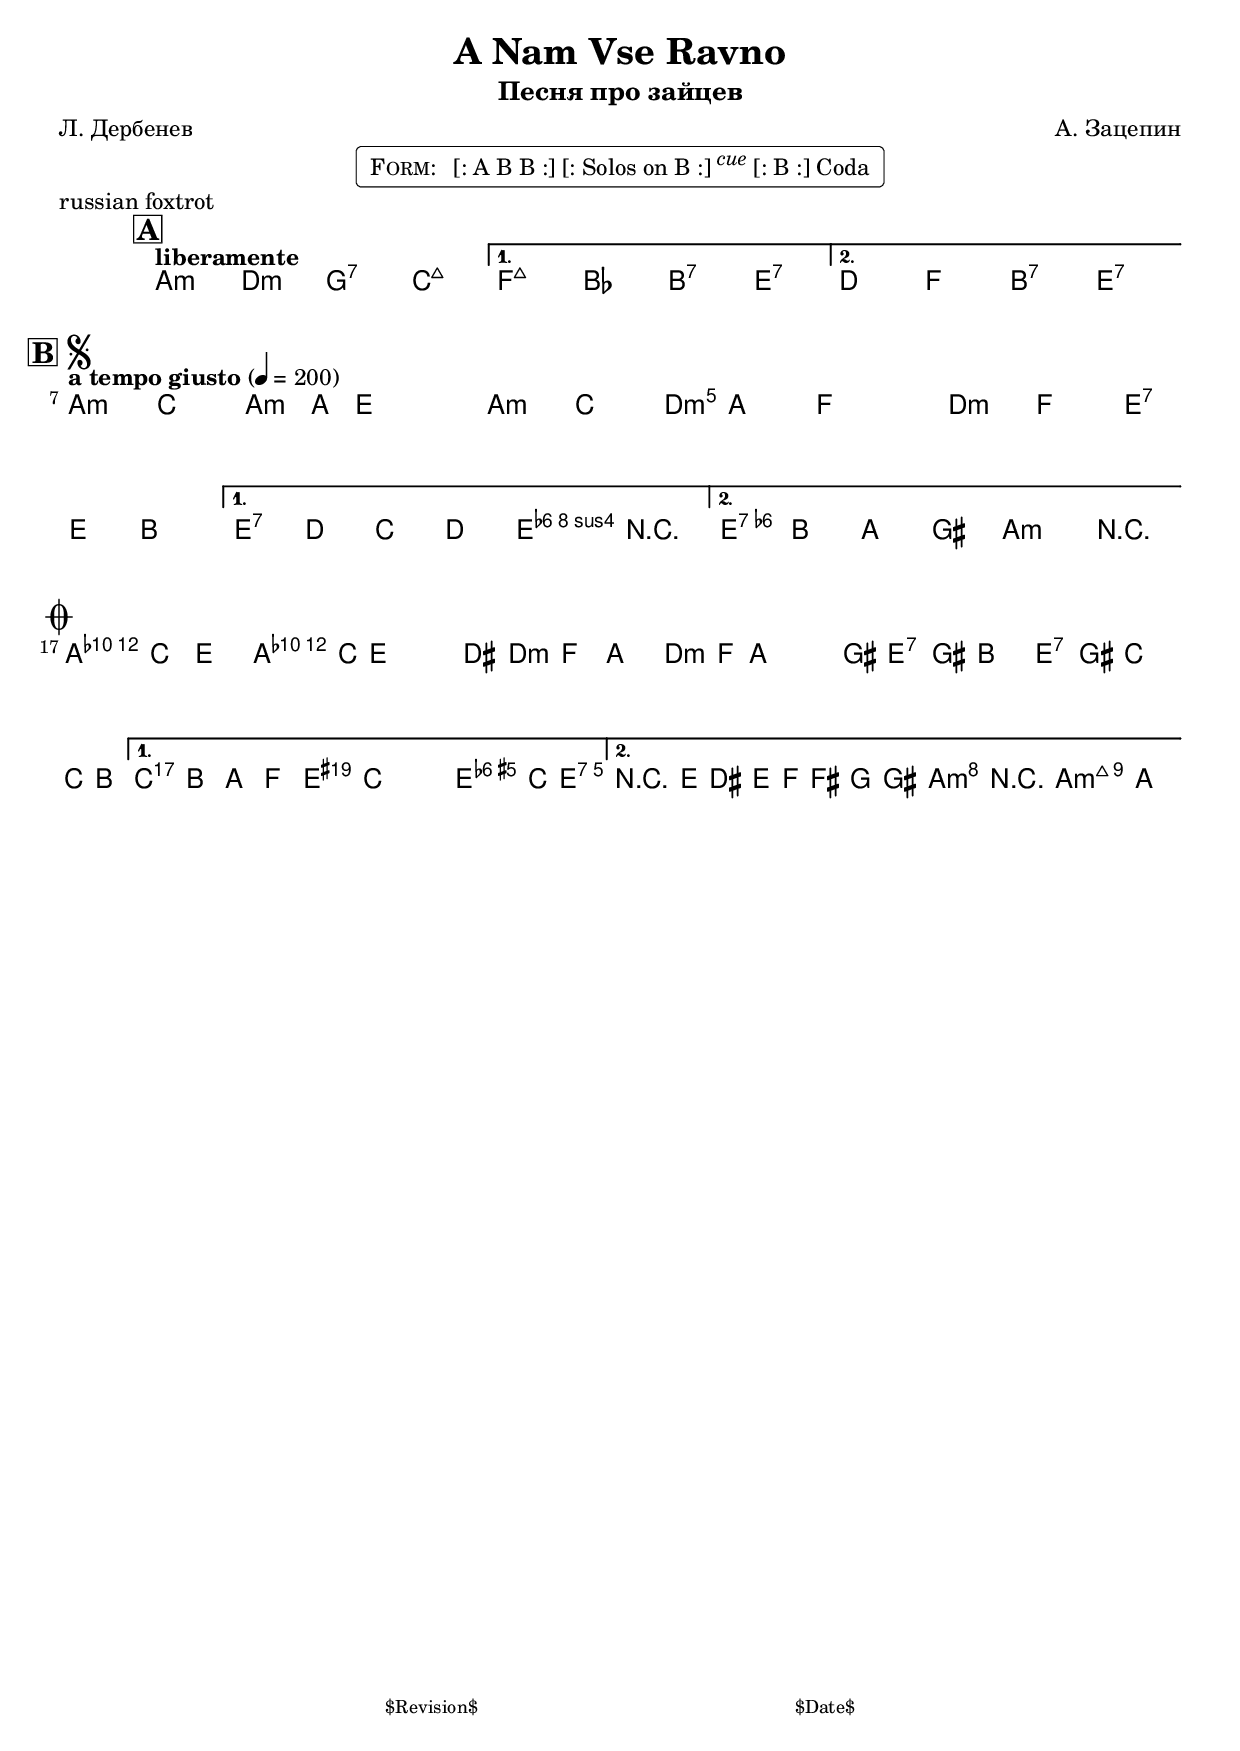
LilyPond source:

\version "2.17.97"

%
% $File$
% $Date$
% $Revision$
% $Author$
%

\header {
  title = "A Nam Vse Ravno"
  subtitle = "Песня про зайцев"
  subsubtitle = ""

  composer = "А. Зацепин"
  poet = "Л. Дербенев"
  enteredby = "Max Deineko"

  meter = ""
  piece = "russian foxtrot"
  version = "$Revision$"

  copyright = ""
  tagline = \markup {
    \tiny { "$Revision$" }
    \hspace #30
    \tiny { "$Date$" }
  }
}

harm = \chords {
  \set Score.skipBars = ##t
  \set Score.markFormatter = #format-mark-box-letters
  \set chordChanges = ##t

  \time 6/4

  a2.:m d:m g:7 c:maj |
  f:maj bes b:7 e:7 |
  d f |
  \time 7/4
  b:7 e1:7 |

  a1:m a:m a:m d:m |
  d:m e:7 e:7 a2:m e:7 |
  \once \set chordChanges = ##f
  e1:7 a2:m e:7 |

  a1:m a:m d:m d:m e:7 e:7 |
  a:m e2:aug e4:aug e:7 |
  \once \set chordChanges = ##f
  e1:7 a4.:m a8:m9.7+ s2 |
}

%%% Function: rhythmMark
%%% ============================================================
%%%  Purpose: print a sophisticated rehearsal mark e.g
%%%           for rhythm directives
%%%    Usage: \rhythmMark label music1 music2
%%% ------------------------------------------------------------
%%% Variable: label (string)
%%% ------------------------------------------------------------
%%% Variable: music1 (ly:music)
%%% ------------------------------------------------------------
%%% Variable: music2 (ly:music)
%%% ------------------------------------------------------------
%%%  Example: \rhythmMark #"Swing" \rhyMarkIIEighths
%%%                 \rhyMarkSlurredTriplets
%%% ------------------------------------------------------------
%%% Constants:
%%%           rhythmMarkStaffReduce = #-3
%%%           rhythmMarkLabelFontSize = #-2
%%% ------------------------------------------------------------
%%%  Comment: see below for predefined values for music1&2
%%% ============================================================

rhythmMarkStaffReduce = #-3
rhythmMarkLabelFontSize = #-2

rhythmMark = #(define-music-function (parser location label musicI musicII ) (string? ly:music? ly:music?)
   #{
      \mark \markup {
        \line \general-align #Y #DOWN {
          \combine
            \italic \fontsize #rhythmMarkLabelFontSize $label
            \transparent \italic \fontsize #rhythmMarkLabelFontSize f

          \score {                     % 2nd column in line
            \new Staff \with {
              fontSize = #rhythmMarkStaffReduce
              \override StaffSymbol #'staff-space = #(magstep rhythmMarkStaffReduce)
              \override StaffSymbol #'line-count = #0
              \override VerticalAxisGroup #'Y-extent = #'(-0.85 . 4)
            }

            {
              \relative { \stemUp $musicI }
             
%             \override Score.SpacingSpanner #'strict-note-spacing = ##t
              \once \override Score.TextScript #'Y-offset = #-0.4
              s4.^\markup{ \halign #-1 \italic "=" }
              
              \relative { \stemUp $musicII }
            } 
            
            \layout {
              ragged-right= ##t
              indent = 0
              \context {
                \Staff
                \remove "Clef_engraver"
                \remove "Time_signature_engraver"
              }
            } % layout end

          } % Score end

        } % line end
      } % markup end
   #})

%%% Function: rhythmMarkC
%%% ============================================================
%%%  Purpose: print a sophisticated rehearsal mark e.g for
%%%           rhythm directives in a column (music on top)
%%%    Usage: \rhythmMarkC label music1 music2
%%% ------------------------------------------------------------
%%% Variable: label (string)
%%% ------------------------------------------------------------
%%% Variable: music1 (ly:music)
%%% ------------------------------------------------------------
%%% Variable: music2 (ly:music)
%%% ------------------------------------------------------------
%%%  Example: \rhythmMarkC #"Swing" \rhyMarkIIEighths
%%%                 \rhyMarkSlurredTriplets
%%% ------------------------------------------------------------
%%% Constants:
%%%           rhythmMarkCStaffReduce = #-4
%%%           rhythmMarkCLabelFontSize = #-2
%%% ------------------------------------------------------------
%%%  Comment: see below for predefined values for music1&2
%%% ============================================================

rhythmMarkCStaffReduce = #-4
rhythmMarkCLabelFontSize = #-2

rhythmMarkC = #(define-music-function (parser location label musicI musicII ) (string? ly:music? ly:music?)
   #{
      \mark \markup
      {
        \combine

          \line {
            \hspace #0
            \translate #'(-0.1 . -3.25) \italic \fontsize #rhythmMarkCLabelFontSize $label
          } % end Line

          \line \vcenter {

              \score {                 % 1st column in line

                \new Staff \with {
                  fontSize = #rhythmMarkCStaffReduce
                  \override StaffSymbol #'staff-space = #(magstep rhythmMarkCStaffReduce)
                  \override StaffSymbol #'line-count = #0 
                  \override VerticalAxisGroup #'Y-extent = #'(0 . 0)  % td
                }

                \relative { \stemUp $musicI }

                \layout {
                  ragged-right= ##t
                  indent = 0
                  \context {
                    \Staff
                    \remove "Clef_engraver"
                    \remove "Time_signature_engraver" }
                } % layout

              } % 1st score

              \hspace #-0.1            % 2nd column in line

                                       % 3rd column in line
              \italic \fontsize #rhythmMarkCStaffReduce "="

              \score {                 % 4th column in line

                \new Staff \with {
                  fontSize = #rhythmMarkCStaffReduce
                  \override StaffSymbol #'staff-space = #(magstep rhythmMarkCStaffReduce)
                  \override StaffSymbol #'line-count = #0 
                  \override VerticalAxisGroup #'Y-extent = #'(0 . 0)  % td
                }

                \relative {
                  \stemUp $musicII
                }

                \layout {
                  ragged-right= ##t
                  indent = 0
                  \context {
                    \Staff
                    \remove "Clef_engraver"
                    \remove "Time_signature_engraver" }
                } % layout

              } % 2nd score end

            } % line end
          % end combine
        } % markup end
   #})

%%% predefined ly:music-Variables for use
%%% in function rhythmMark and rhythmMarkC
%%% ============================================================
rhyMarkI = { b'1*1/8 }

rhyMarkII = { b'2*1/4 }

rhyMarkIV = { b'4*1/2 }

rhyMarkEighth = { b'8 }

rhyMarkIIEighths = {
  % \override Score.SpacingSpanner #'common-shortest-duration = #(ly:make-moment 1 4) % tight
  \override Score.SpacingSpanner #'common-shortest-duration = #(ly:make-moment 3 16) % even
  b'8[ b8]
}
rhyMarkTriplets = {
  % \override Score.SpacingSpanner #'common-shortest-duration = #(ly:make-moment 1 2) % super-tight
  % \override Score.SpacingSpanner #'common-shortest-duration = #(ly:make-moment 1 4) % tight
  \override Score.SpacingSpanner #'common-shortest-duration = #(ly:make-moment 3 16) % even
  \times 2/3 { b'4 b8 }
}
rhyMarkSlurredTriplets = {
  % \override Score.SpacingSpanner #'common-shortest-duration = #(ly:make-moment 1 4) % tight
  % \override Score.SpacingSpanner #'common-shortest-duration = #(ly:make-moment 5 32) % slighty tighter as even
  \override Score.SpacingSpanner #'common-shortest-duration = #(ly:make-moment 1 8) % even
  \times 2/3 { b'8 ~ b8 b8 }
}
rhyMarkDottedEighths = {
  % \override Score.SpacingSpanner #'common-shortest-duration = #(ly:make-moment 1 4) % tight
  \override Score.SpacingSpanner #'common-shortest-duration = #(ly:make-moment 3 16) % even
  % \override Score.SpacingSpanner #'common-shortest-duration = #(ly:make-moment 1 8) % loose
  { b'8.[ b16*2] }
}


%{

%%% Begin Example
%%% ============================================================

spacer = {
  | g'1
  \noBreak
  | g'1
  | g'1
}

spacerII = {
  | g'1
  \noBreak
  | g'1
}

\score {
  {
    \override Score.RehearsalMark #'self-alignment-X = #LEFT
    \override Score.BarNumber #'break-visibility = #all-invisible
%    \override Score.RehearsalMark #'padding = #-2
    \once \override Score.RehearsalMark #'X-offset = #5  % td
    \rhythmMark #"Swing" \rhyMarkIIEighths \rhyMarkSlurredTriplets
    \spacer
    \rhythmMark #"straight" \rhyMarkEighth \rhyMarkEighth
    \spacer
    \rhythmMark #"Shuffle" \rhyMarkIIEighths \rhyMarkDottedEighths
    \spacer
    \once \override Score.RehearsalMark #'X-offset = #5  % td
    \rhythmMark #"straight" \rhyMarkIIEighths \rhyMarkIIEighths
    \spacer
    \rhythmMark #"Swing" \rhyMarkIIEighths \rhyMarkTriplets
    \spacer
    \rhythmMark #"in 2" \rhyMarkII \rhyMarkIV
    \spacer
    \once \override Score.RehearsalMark #'X-offset = #5  % td
    \rhythmMark #"Swing feel" \rhyMarkDottedEighths \rhyMarkTriplets
    \spacer
    \rhythmMark #"Maestoso" \rhyMarkII \rhyMarkI
    \spacer
    \rhythmMark #"suassa" \rhyMarkII \rhyMarkI % This is just to proof that the basline-fake really works
    \spacer
    \once \override Score.RehearsalMark #'X-offset = #5  % td
    \break
    \rhythmMarkC #"Swing" \rhyMarkIIEighths \rhyMarkSlurredTriplets
    \spacerII
    \rhythmMarkC #"straight" \rhyMarkEighth \rhyMarkEighth
    \spacerII
    \rhythmMarkC #"Shuffle" \rhyMarkIIEighths \rhyMarkDottedEighths
    \spacerII
    \rhythmMarkC #"straight" \rhyMarkIIEighths \rhyMarkIIEighths
    \spacerII
    \rhythmMarkC #"Swing" \rhyMarkIIEighths \rhyMarkTriplets
    \spacerII
    \rhythmMarkC #"in 2" \rhyMarkII \rhyMarkIV
    \spacerII
    \once \override Score.RehearsalMark #'X-offset = #5  % td
    \rhythmMarkC #"Swing feel" \rhyMarkDottedEighths \rhyMarkTriplets
    \spacerII
    \rhythmMarkC #"Maestoso" \rhyMarkII \rhyMarkI
    \spacerII
  }
  
  \layout {
    ragged-right= ##t
    indent = 0       
  }
}

\paper {
  system-system-spacing #'padding = #4
}

%}


mel = \relative c'' {
  \set Score.skipBars = ##t
  \set Score.markFormatter = #format-mark-box-letters
  \override Staff.TimeSignature #'style = #'()

  \override TextSpanner #'staff-padding = #3.8
  \textLengthOff

  \override TextSpanner #'(bound-details left text) = \markup{ break }
  \override TextSpanner #'dash-fraction = #0.3
  \override TextSpanner #'dash-period = #2.0
  \override TextSpanner #'(bound-details right text) = \markup { \halign #-10.0 \draw-line #'(0 . 1) }
  \textSpannerDown

  \clef treble
  \key a \minor
  \time 6/4

  \mark \markup \box \bold "A"
  \tempo "liberamente"
  \repeat volta 2 { s1.  s }
  \alternative {
    { s1. * 2 }
    { s1.
      \compoundMeter #'((3 4) (4 4))
      s2. s1_\markup{\italic rit.}
    }
  }
  \time 4/4

  \break
  \mark \markup {
    \vcenter \box \bold "B"
    \hspace #0.3
    \smaller \bold \musicglyph #"scripts.segno"
  }
  \repeat volta 2 {
    \tempo "a tempo giusto" 4 = 200
    a2 c a4 a8 e ~ e2 |
    a2 c a8 a ~ a f ~ f2  |
    d2 f e4 e b2 |
  } \alternative {
    { e4 d c d e2 r | }
    { c'4 b a gis
      a2
      \once \override TextScript #'X-extent = #'(0.0 . 0.0)
      r
      _\markup \box \pad-markup #0.1 \line{
        \halign #9.1
        \bold{D.S.} until cue \bold{al coda}/\bold{D.C.}
        \super \huge \arrow-head #Y #UP ##t
      }
      |
    }
  }
  \bar ".|:-||"

  \break
  \mark \markup { \musicglyph #"scripts.coda" }
  \repeat volta 2 {
    a,4^\markup{ \italic instr. }
    c e2 a,4 c8 e ~ e e dis4 |
    d4 f a2 d,4 f8 a ~ a a gis4 |
    e gis b2 e,4 gis8 c ~ c c b4 |
  }
  \alternative {
    {
      \clef bass
      c,,4 \startTextSpan b a f
      e8
      \clef treble
      \override NoteHead #'style = #'diamond
      c'''[ c c] ~ c c b4\stopTextSpan |
      \override NoteHead #'style = #'default
    }
    {
      r8 \startTextSpan
      e[ dis e] f fis g gis a r4
      \stopTextSpan
      a,8-> ~ a2 \fermata
    }
  }

  \bar "|."
}

\markup {
    \fill-line { % This centers the words, which looks nicer
    \hspace #1.0 % gives the fill-line something to work with
    \rounded-box \pad-markup #0.3 {
      \column {
        \line{
          \hspace #0.5
          \smallCaps Form:
          \hspace #1
          [: A B B :] [: Solos on B :] \raise #1.0 \small \italic cue [: B :] Coda
          \hspace #0.5
        }
      }
    }
    \hspace #1.0 % gives the fill-line something to work with
  }
}

\score {
  \transpose c c {
    <<
      \harm
      \mel
    >>
  }
}

\layout {
  ragged-last = ##f
}

\paper {
  print-page-number = ##f
}
